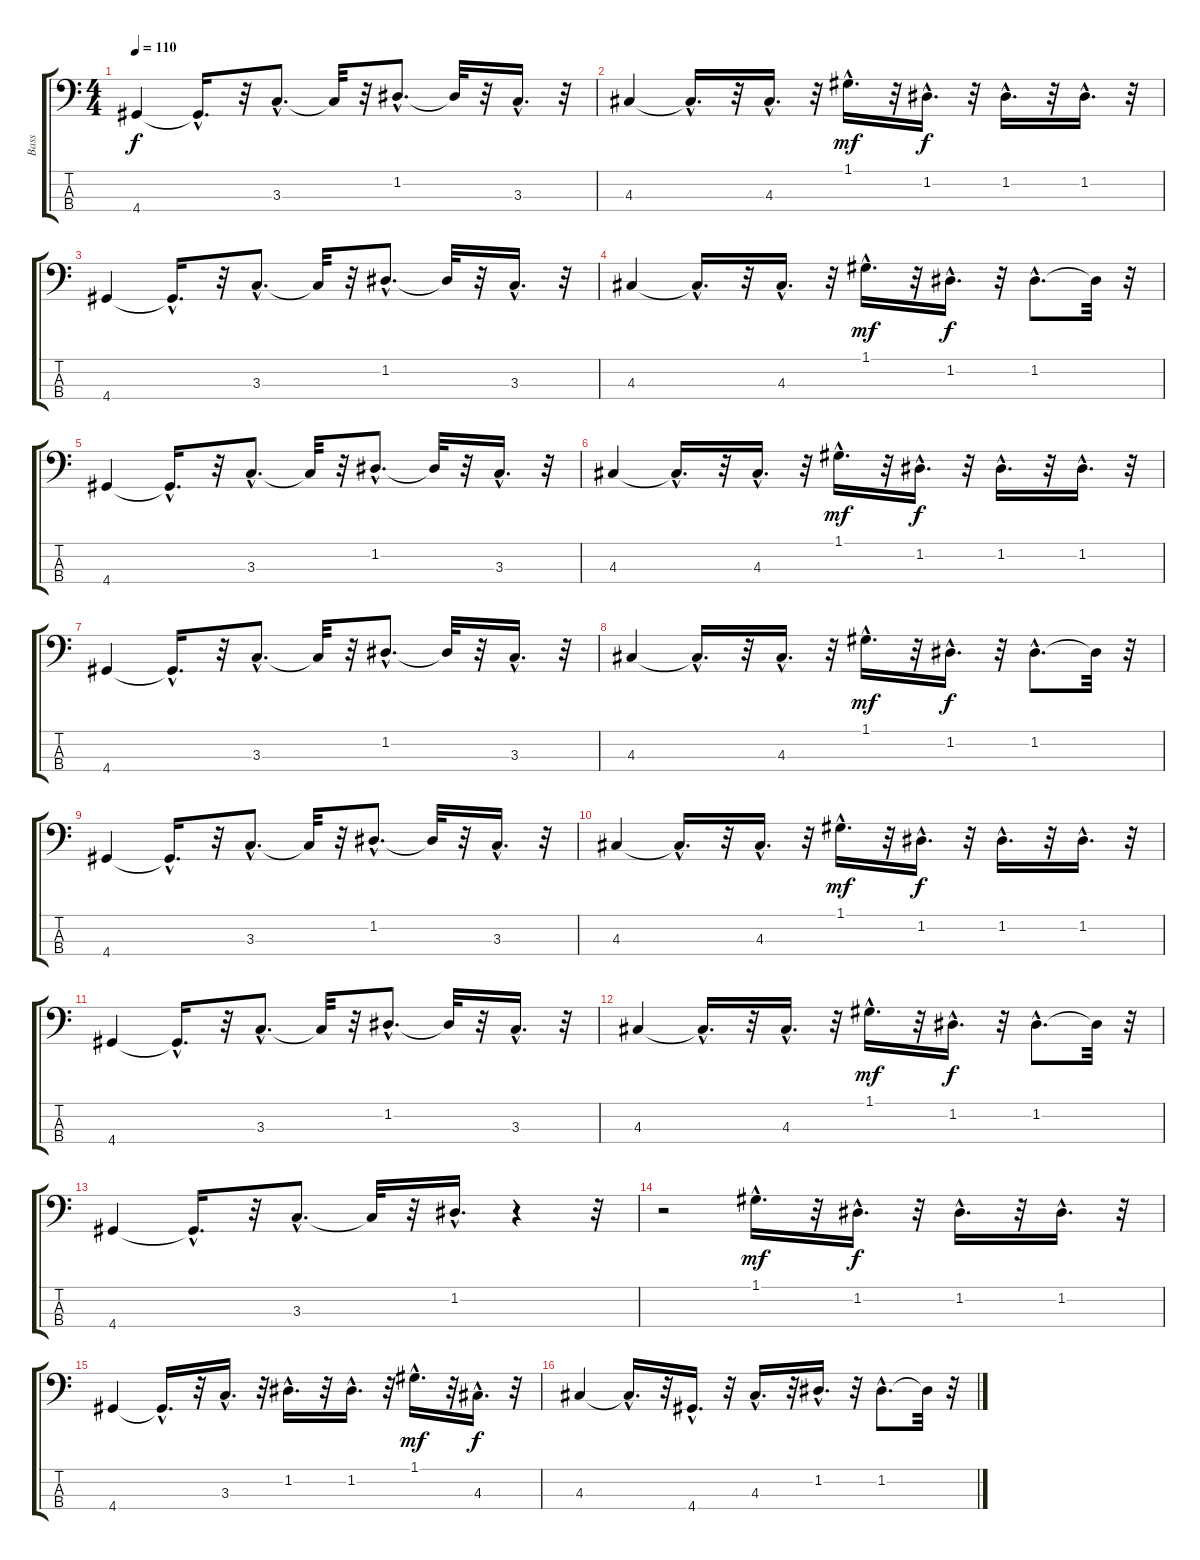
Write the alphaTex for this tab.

\track ("Bass" "Bass") {instrument electricbassfinger}
\staff {score tabs}
\tuning (G2 D2 A1 E1) {hide}
\ts (4 4)
\tempo 110
\clef f4
\ks c
4.4.4{dy f} 4.4{hac t}.16{d} r.32 3.3{hac}.8{d} 3.3{t}.32 r.32 1.2{hac}.8{d} 1.2{t}.32 r.32 3.3{hac}.16{d} r.32 |
4.3.4 4.3{hac t}.16{d} r.32 4.3{hac}.16{d} r.32 1.1{hac}.16{d dy mf} r.32 1.2{hac}.16{d dy f} r.32 1.2{hac}.16{d} r.32 1.2{hac}.16{d} r.32 |
4.4.4 4.4{hac t}.16{d} r.32 3.3{hac}.8{d} 3.3{t}.32 r.32 1.2{hac}.8{d} 1.2{t}.32 r.32 3.3{hac}.16{d} r.32 |
4.3.4 4.3{hac t}.16{d} r.32 4.3{hac}.16{d} r.32 1.1{hac}.16{d dy mf} r.32 1.2{hac}.16{d dy f} r.32 1.2{hac}.8{d} 1.2{t}.32 r.32 |
4.4.4 4.4{hac t}.16{d} r.32 3.3{hac}.8{d} 3.3{t}.32 r.32 1.2{hac}.8{d} 1.2{t}.32 r.32 3.3{hac}.16{d} r.32 |
4.3.4 4.3{hac t}.16{d} r.32 4.3{hac}.16{d} r.32 1.1{hac}.16{d dy mf} r.32 1.2{hac}.16{d dy f} r.32 1.2{hac}.16{d} r.32 1.2{hac}.16{d} r.32 |
4.4.4 4.4{hac t}.16{d} r.32 3.3{hac}.8{d} 3.3{t}.32 r.32 1.2{hac}.8{d} 1.2{t}.32 r.32 3.3{hac}.16{d} r.32 |
4.3.4 4.3{hac t}.16{d} r.32 4.3{hac}.16{d} r.32 1.1{hac}.16{d dy mf} r.32 1.2{hac}.16{d dy f} r.32 1.2{hac}.8{d} 1.2{t}.32 r.32 |
4.4.4 4.4{hac t}.16{d} r.32 3.3{hac}.8{d} 3.3{t}.32 r.32 1.2{hac}.8{d} 1.2{t}.32 r.32 3.3{hac}.16{d} r.32 |
4.3.4 4.3{hac t}.16{d} r.32 4.3{hac}.16{d} r.32 1.1{hac}.16{d dy mf} r.32 1.2{hac}.16{d dy f} r.32 1.2{hac}.16{d} r.32 1.2{hac}.16{d} r.32 |
4.4.4 4.4{hac t}.16{d} r.32 3.3{hac}.8{d} 3.3{t}.32 r.32 1.2{hac}.8{d} 1.2{t}.32 r.32 3.3{hac}.16{d} r.32 |
4.3.4 4.3{hac t}.16{d} r.32 4.3{hac}.16{d} r.32 1.1{hac}.16{d dy mf} r.32 1.2{hac}.16{d dy f} r.32 1.2{hac}.8{d} 1.2{t}.32 r.32 |
4.4.4 4.4{hac t}.16{d} r.32 3.3{hac}.8{d} 3.3{t}.32 r.32 1.2{hac}.16{d} r.4 r.32 |
r.2 1.1{hac}.16{d dy mf} r.32 1.2{hac}.16{d dy f} r.32 1.2{hac}.16{d} r.32 1.2{hac}.16{d} r.32 |
4.4.4 4.4{hac t}.16{d} r.32 3.3{hac}.16{d} r.32 1.2{hac}.16{d} r.32 1.2{hac}.16{d} r.32 1.1{hac}.16{d dy mf} r.32 4.3{hac}.16{d dy f} r.32 |
4.3.4 4.3{hac t}.16{d} r.32 4.4{hac}.16{d} r.32 4.3{hac}.16{d} r.32 1.2{hac}.16{d} r.32 1.2{hac}.8{d} 1.2{t}.32 r.32
